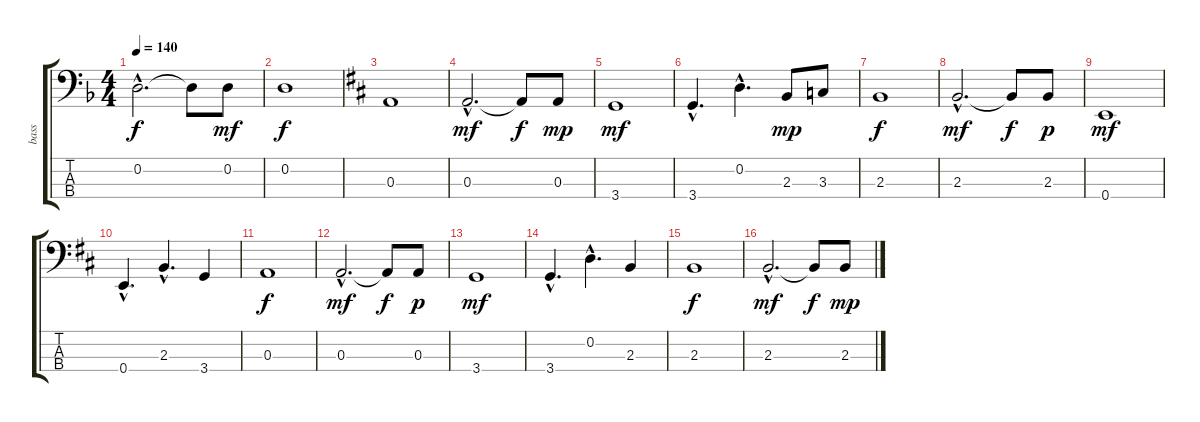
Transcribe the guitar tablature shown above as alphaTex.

\track ("bass" "bass") {instrument electricbassfinger}
\staff {score tabs}
\tuning (G2 D2 A1 E1) {hide}
\ts (4 4)
\tempo 140
\clef f4
\ks dminor
0.2{hac}.2{d dy f} 0.2{t}.8 0.2.8{dy mf} |
0.2.1{dy f} |
\ks d
0.3.1 |
0.3{hac}.2{d dy mf} 0.3{t}.8{dy f} 0.3.8{dy mp} |
3.4.1{dy mf} |
3.4{hac}.4{d} 0.2{hac}.4{d} 2.3.8{dy mp} 3.3.8 |
2.3.1{dy f} |
2.3{hac}.2{d dy mf} 2.3{t}.8{dy f} 2.3.8{dy p} |
0.4.1{dy mf} |
0.4{hac}.4{d} 2.3{hac}.4{d} 3.4.4 |
0.3.1{dy f} |
0.3{hac}.2{d dy mf} 0.3{t}.8{dy f} 0.3.8{dy p} |
3.4.1{dy mf} |
3.4{hac}.4{d} 0.2{hac}.4{d} 2.3.4 |
2.3.1{dy f} |
2.3{hac}.2{d dy mf} 2.3{t}.8{dy f} 2.3.8{dy mp}
